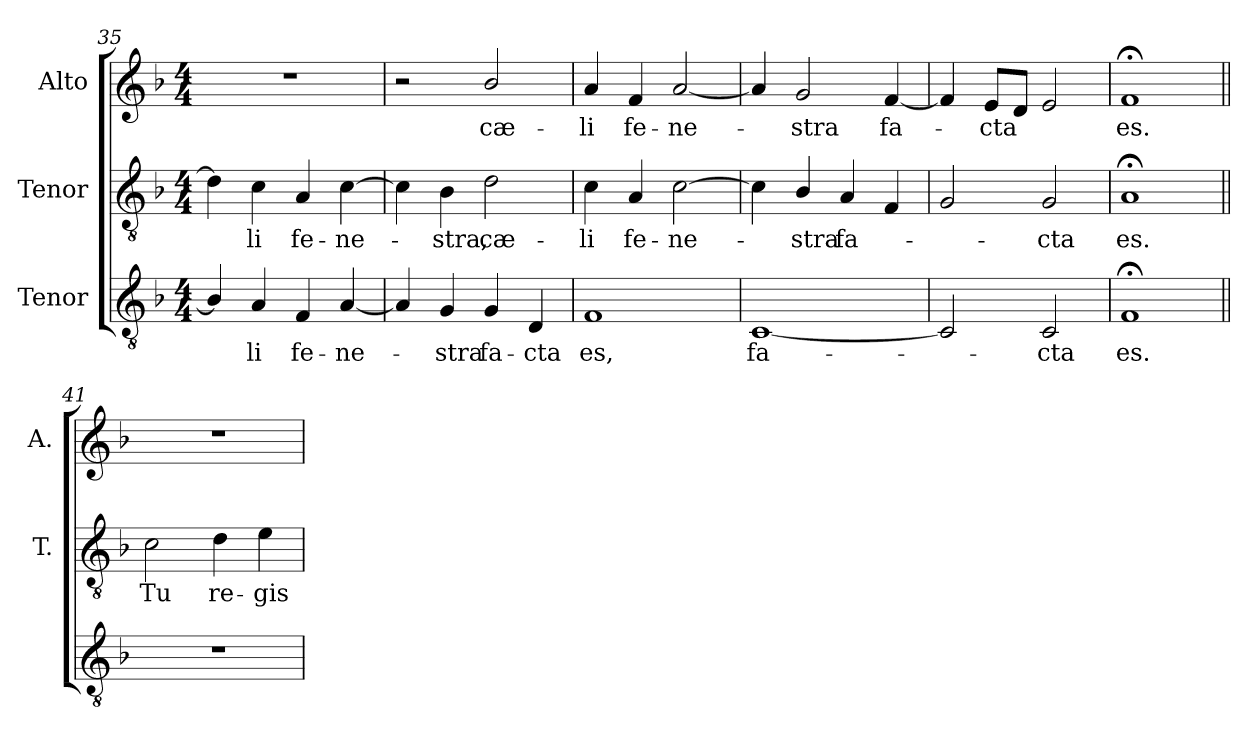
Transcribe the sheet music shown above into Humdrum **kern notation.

**kern	**text	**kern	**text	**kern	**text
*part3	*part3	*part2	*part2	*part1	*part1
*staff3	*staff3	*staff2	*staff2	*staff1	*staff1
*I"Tenor	*	*I"Tenor	*	*I"Alto	*
*	*	*I'T.	*	*I'A.	*
*clefGv2	*	*clefGv2	*	*clefG2	*
*	*	*ITrd7c12	*	*	*
*k[b-]	*	*k[b-]	*	*k[b-]	*
*F:	*	*F:	*	*F:	*
*M4/4	*	*M4/4	*	*M4/4	*
=35	=35	=35	=35	=35	=35
4B-i/]	.	4Di\]	.	1r	.
!	!LO:LY:b:color=#000000	!	!	!	!
!	!	!	!LO:LY:b:color=#000000	!	!
4Ai/	-li	4Ci\	-li	.	.
!	!LO:LY:b:color=#000000	!	!	!	!
!	!	!	!LO:LY:b:color=#000000	!	!
4Fi/	fe-	4AAi/	fe-	.	.
!	!LO:LY:b:color=#000000	!	!	!	!
!	!	!	!LO:LY:b:color=#000000	!	!
[4Ai/	-ne-	[4Ci\	-ne-	.	.
=36	=36	=36	=36	=36	=36
4Ai/]	.	4Ci\]	.	2r	.
!	!LO:LY:b:color=#000000	!	!	!	!
!	!	!	!LO:LY:b:color=#000000	!	!
4Gi/	-stra	4BB-i\	-stra,	.	.
!	!LO:LY:b:color=#000000	!	!	!	!
!	!	!	!LO:LY:b:color=#000000	!	!
!	!	!	!	!	!LO:LY:b:color=#000000
4Gi/	fa-	2Di\	cæ-	2b-i/	cæ-
!	!LO:LY:b:color=#000000	!	!	!	!
4Di/	-cta	.	.	.	.
=37	=37	=37	=37	=37	=37
!	!LO:LY:b:color=#000000	!	!	!	!
!	!	!	!LO:LY:b:color=#000000	!	!
!	!	!	!	!	!LO:LY:b:color=#000000
1Fi	es,	4Ci\	-li	4ai/	-li
!	!	!	!LO:LY:b:color=#000000	!	!
!	!	!	!	!	!LO:LY:b:color=#000000
.	.	4AAi/	fe-	4fi/	fe-
!	!	!	!LO:LY:b:color=#000000	!	!
!	!	!	!	!	!LO:LY:b:color=#000000
.	.	[2Ci\	-ne-	[2ai/	-ne-
=38	=38	=38	=38	=38	=38
!	!LO:LY:b:color=#000000	!	!	!	!
[1Ci	fa-	4Ci\]	.	4ai/]	.
!	!	!	!LO:LY:b:color=#000000	!	!
!	!	!	!	!	!LO:LY:b:color=#000000
.	.	4BB-i/	-stra	2gi/	-stra
!	!	!	!LO:LY:b:color=#000000	!	!
.	.	4AAi/	fa-	.	.
!	!	!	!	!	!LO:LY:b:color=#000000
.	.	4FFi/	.	[4fi/	fa-
=39	=39	=39	=39	=39	=39
2Ci/]	.	2GGi/	.	4fi/]	.
!	!	!	!	!	!LO:LY:b:color=#000000
.	.	.	.	8ei/L	-cta
.	.	.	.	8di/J	.
!	!LO:LY:b:color=#000000	!	!	!	!
!	!	!	!LO:LY:b:color=#000000	!	!
2Ci/	-cta	2GGi/	-cta	2ei/	.
=40	=40	=40	=40	=40	=40
!	!LO:LY:b:color=#000000	!	!	!	!
!	!	!	!LO:LY:b:color=#000000	!	!
!	!	!	!	!	!LO:LY:b:color=#000000
1F;i	es.	1AA;i	es.	1f;i	es.
!!LO:LB:g=z
=41||	=41||	=41||	=41||	=41||	=41||
!	!	!	!LO:LY:b:color=#000000	!	!
1r	.	2Ci\	Tu	1r	.
!	!	!	!LO:LY:b:color=#000000	!	!
.	.	4Di\	re-	.	.
!	!	!	!LO:LY:b:color=#000000	!	!
.	.	4Ei\	-gis	.	.
=	=	=	=	=	=
*-	*-	*-	*-	*-	*-
